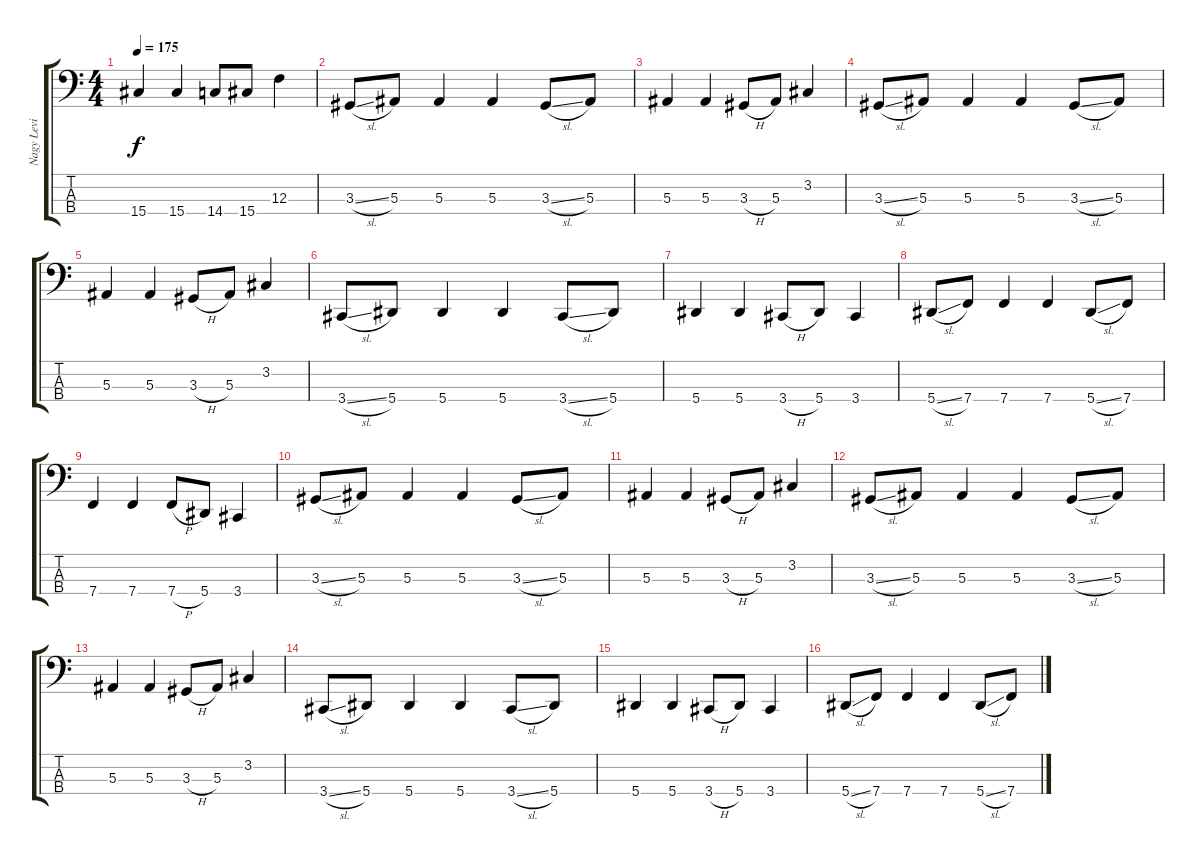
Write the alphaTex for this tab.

\track ("Nagy Levi" "Nagy Levi") {instrument electricbassfinger}
\staff {score tabs}
\tuning (Eb2 Bb1 F1 Bb0) {hide}
\ts (4 4)
\tempo 175
\clef f4
\ks c
15.4.4{dy f} 15.4.4 14.4.8 15.4.8 12.3.4 |
3.3{sl}.8 5.3.8 5.3.4 5.3.4 3.3{sl}.8 5.3.8 |
5.3.4 5.3.4 3.3{h}.8 5.3.8 3.2.4 |
3.3{sl}.8 5.3.8 5.3.4 5.3.4 3.3{sl}.8 5.3.8 |
5.3.4 5.3.4 3.3{h}.8 5.3.8 3.2.4 |
3.4{sl}.8 5.4.8 5.4.4 5.4.4 3.4{sl}.8 5.4.8 |
5.4.4 5.4.4 3.4{h}.8 5.4.8 3.4.4 |
5.4{sl}.8 7.4.8 7.4.4 7.4.4 5.4{sl}.8 7.4.8 |
7.4.4 7.4.4 7.4{h}.8 5.4.8 3.4.4 |
3.3{sl}.8 5.3.8 5.3.4 5.3.4 3.3{sl}.8 5.3.8 |
5.3.4 5.3.4 3.3{h}.8 5.3.8 3.2.4 |
3.3{sl}.8 5.3.8 5.3.4 5.3.4 3.3{sl}.8 5.3.8 |
5.3.4 5.3.4 3.3{h}.8 5.3.8 3.2.4 |
3.4{sl}.8 5.4.8 5.4.4 5.4.4 3.4{sl}.8 5.4.8 |
5.4.4 5.4.4 3.4{h}.8 5.4.8 3.4.4 |
5.4{sl}.8 7.4.8 7.4.4 7.4.4 5.4{sl}.8 7.4.8
